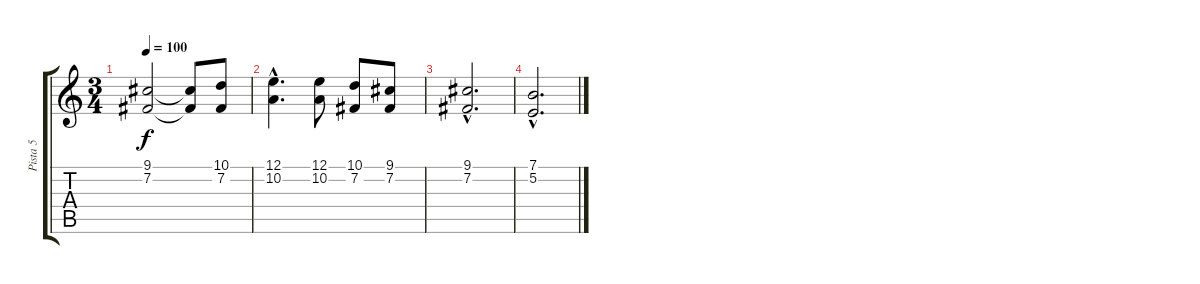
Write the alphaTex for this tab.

\track ("Pista 5" "Pista 5") {instrument stringensemble1}
\staff {score tabs}
\tuning (E4 B3 G3 D3 A2 E2) {hide}
\ts (3 4)
\tempo 100
\clef g2
\ks c
(9.1 7.2).2{dy f} (9.1{t} 7.2{t}).8 (10.1 7.2).8 |
(12.1{hac} 10.2{hac}).4{d} (12.1 10.2).8 (10.1 7.2).8 (9.1 7.2).8 |
(9.1{hac} 7.2{hac}).2{d} |
(7.1{hac} 5.2{hac}).2{d}
